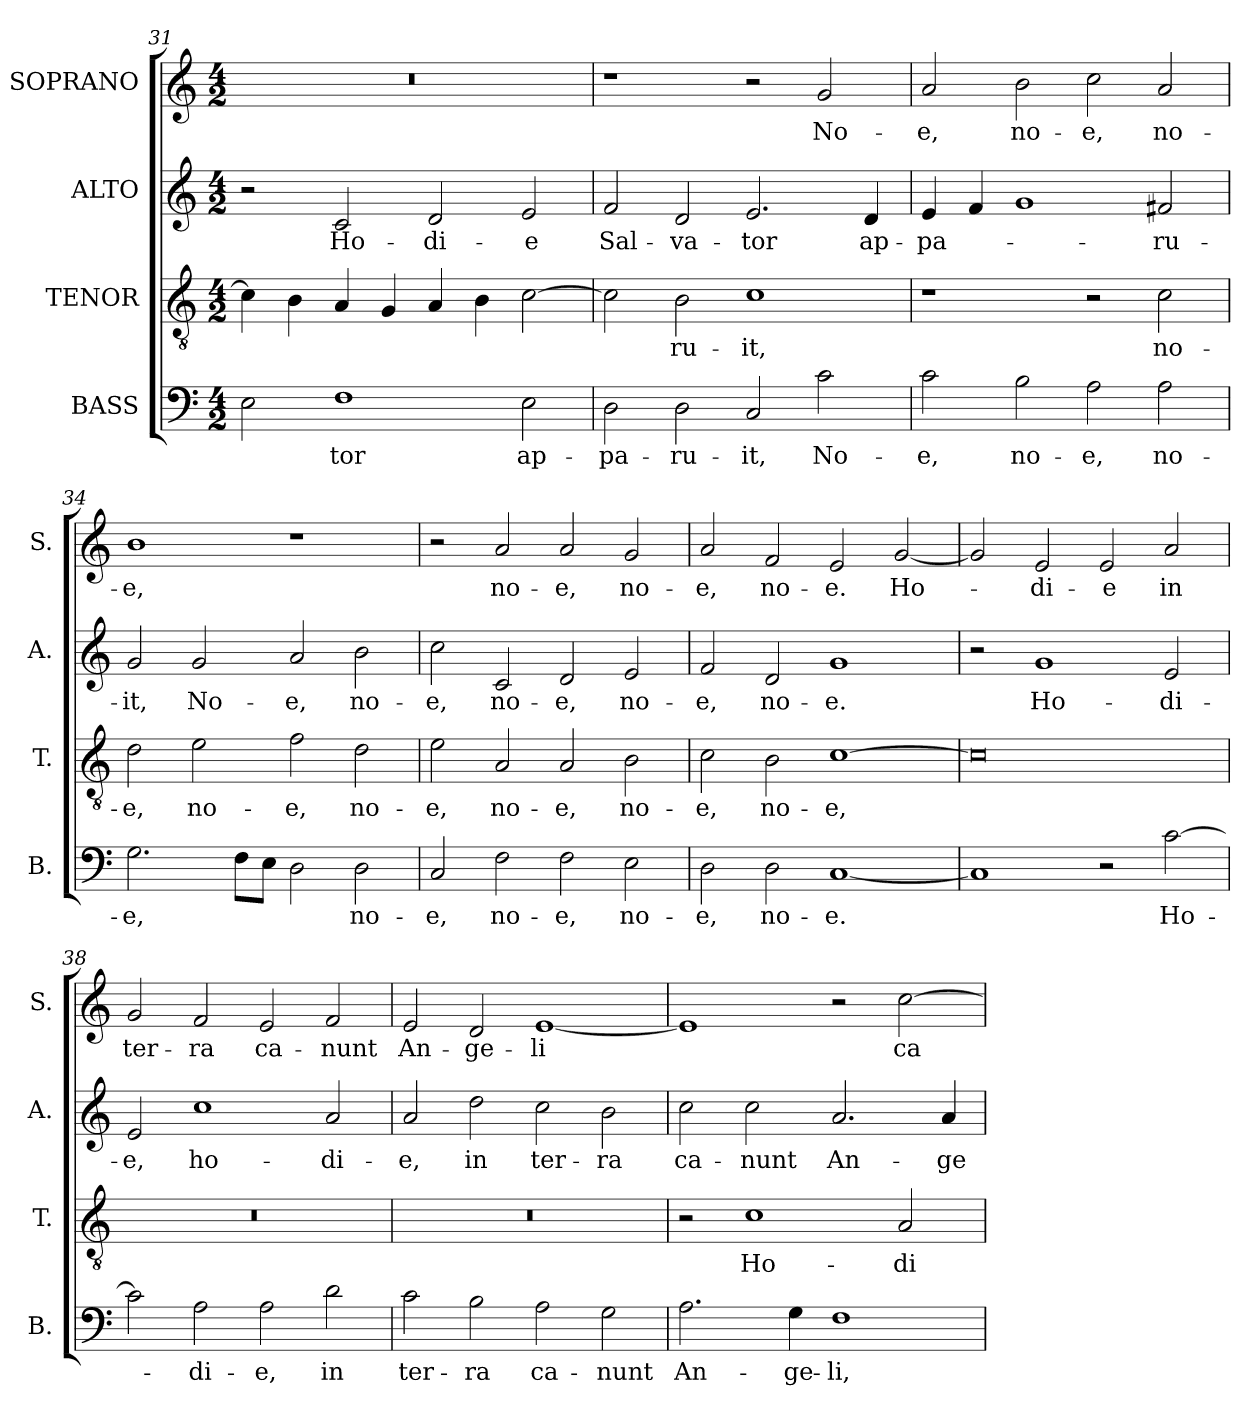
**kern	**text	**kern	**text	**kern	**text	**kern	**text
*part4	*part4	*part3	*part3	*part2	*part2	*part1	*part1
*staff4	*staff4	*staff3	*staff3	*staff2	*staff2	*staff1	*staff1
*I"BASS	*	*I"TENOR	*	*I"ALTO	*	*I"SOPRANO	*
*I'B.	*	*I'T.	*	*I'A.	*	*I'S.	*
*clefF4	*	*clefGv2	*	*clefG2	*	*clefG2	*
*	*	*ITrd7c12	*	*	*	*	*
*k[]	*	*k[]	*	*k[]	*	*k[]	*
*C:	*	*C:	*	*C:	*	*C:	*
*M4/2	*	*M4/2	*	*M4/2	*	*M4/2	*
=31	=31	=31	=31	=31	=31	=31	=31
!	!	!	!	!	!	!LO:N:vis=1	!
2E\	.	4C\]	.	2r	.	0r	.
.	.	4BB\	.	.	.	.	.
!	!LO:LY:b	!	!	!	!LO:LY:b	!	!
1F	-tor	4AA/	.	2c/	Ho-	.	.
.	.	4GG/	.	.	.	.	.
!	!	!	!	!	!LO:LY:b	!	!
.	.	4AA/	.	2d/	-di-	.	.
.	.	4BB\	.	.	.	.	.
!	!LO:LY:b	!	!	!	!LO:LY:b	!	!
2E\	ap-	[>2C\	.	2e/	-e	.	.
=32	=32	=32	=32	=32	=32	=32	=32
!	!LO:LY:b	!	!	!	!LO:LY:b	!	!
2D\	-pa-	2C\]	.	2f/	Sal-	1r	.
!	!LO:LY:b	!	!LO:LY:b	!	!LO:LY:b	!	!
2D\	-ru-	2BB\	-ru-	2d/	-va-	.	.
!	!LO:LY:b	!	!LO:LY:b	!	!LO:LY:b	!	!
2C/	-it,	1C	-it,	2.e/	-tor	2r	.
!	!LO:LY:b	!	!	!	!	!	!LO:LY:b
2c\	No-	.	.	.	.	2g/	No-
!	!	!	!	!	!LO:LY:b	!	!
.	.	.	.	4d/	ap-	.	.
=33	=33	=33	=33	=33	=33	=33	=33
!	!LO:LY:b	!	!	!	!LO:LY:b	!	!LO:LY:b
2c\	-e,	1r	.	4e/	-pa-	2a/	-e,
.	.	.	.	4f/	.	.	.
!	!LO:LY:b	!	!	!	!	!	!LO:LY:b
2B\	no-	.	.	1g	.	2b\	no-
!	!LO:LY:b	!	!	!	!	!	!LO:LY:b
2A\	-e,	2r	.	.	.	2cc\	-e,
!	!LO:LY:b	!	!LO:LY:b	!	!LO:LY:b	!	!LO:LY:b
2A\	no-	2C\	no-	2f#X/	-ru-	2a/	no-
=34	=34	=34	=34	=34	=34	=34	=34
!	!LO:LY:b	!	!LO:LY:b	!	!LO:LY:b	!	!LO:LY:b
2.G\	-e,	2D\	-e,	2g/	-it,	1b	-e,
!	!	!	!LO:LY:b	!	!LO:LY:b	!	!
.	.	2E\	no-	2g/	No-	.	.
8F\L	.	.	.	.	.	.	.
8E\J	.	.	.	.	.	.	.
!	!	!	!LO:LY:b	!	!LO:LY:b	!	!
2D\	.	2F\	-e,	2a/	-e,	1r	.
!	!LO:LY:b	!	!LO:LY:b	!	!LO:LY:b	!	!
2D\	no-	2D\	no-	2b\	no-	.	.
=35	=35	=35	=35	=35	=35	=35	=35
!	!LO:LY:b	!	!LO:LY:b	!	!LO:LY:b	!	!
2C/	-e,	2E\	-e,	2cc\	-e,	2r	.
!	!LO:LY:b	!	!LO:LY:b	!	!LO:LY:b	!	!LO:LY:b
2F\	no-	2AA/	no-	2c/	no-	2a/	no-
!	!LO:LY:b	!	!LO:LY:b	!	!LO:LY:b	!	!LO:LY:b
2F\	-e,	2AA/	-e,	2d/	-e,	2a/	-e,
!	!LO:LY:b	!	!LO:LY:b	!	!LO:LY:b	!	!LO:LY:b
2E\	no-	2BB\	no-	2e/	no-	2g/	no-
!!LO:LB:g=z
=36	=36	=36	=36	=36	=36	=36	=36
!	!LO:LY:b	!	!LO:LY:b	!	!LO:LY:b	!	!LO:LY:b
2D\	-e,	2C\	-e,	2f/	-e,	2a/	-e,
!	!LO:LY:b	!	!LO:LY:b	!	!LO:LY:b	!	!LO:LY:b
2D\	no-	2BB\	no-	2d/	no-	2f/	no-
!	!LO:LY:b	!	!LO:LY:b	!	!LO:LY:b	!	!LO:LY:b
[<1C	-e.	[>1C	-e,	1g	-e.	2e/	-e.
!	!	!	!	!	!	!	!LO:LY:b
.	.	.	.	.	.	[<2g/	Ho-
=37	=37	=37	=37	=37	=37	=37	=37
1C]	.	0C]	.	2r	.	2g/]	.
!	!	!	!	!	!LO:LY:b	!	!LO:LY:b
.	.	.	.	1g	Ho-	2e/	-di-
!	!	!	!	!	!	!	!LO:LY:b
2r	.	.	.	.	.	2e/	-e
!	!LO:LY:b	!	!	!	!LO:LY:b	!	!LO:LY:b
[>2c\	Ho-	.	.	2e/	-di-	2a/	in
=38	=38	=38	=38	=38	=38	=38	=38
!	!	!LO:N:vis=1	!	!	!LO:LY:b	!	!LO:LY:b
2c\]	.	0r	.	2e/	-e,	2g/	ter-
!	!LO:LY:b	!	!	!	!LO:LY:b	!	!LO:LY:b
2A\	-di-	.	.	1cc	ho-	2f/	-ra
!	!LO:LY:b	!	!	!	!	!	!LO:LY:b
2A\	-e,	.	.	.	.	2e/	ca-
!	!LO:LY:b	!	!	!	!LO:LY:b	!	!LO:LY:b
2d\	in	.	.	2a/	-di-	2f/	-nunt
=39	=39	=39	=39	=39	=39	=39	=39
!	!LO:LY:b	!LO:N:vis=1	!	!	!LO:LY:b	!	!LO:LY:b
2c\	ter-	0r	.	2a/	-e,	2e/	An-
!	!LO:LY:b	!	!	!	!LO:LY:b	!	!LO:LY:b
2B\	-ra	.	.	2dd\	in	2d/	-ge-
!	!LO:LY:b	!	!	!	!LO:LY:b	!	!LO:LY:b
2A\	ca-	.	.	2cc\	ter-	[<1e	-li
!	!LO:LY:b	!	!	!	!LO:LY:b	!	!
2G\	-nunt	.	.	2b\	-ra	.	.
=40	=40	=40	=40	=40	=40	=40	=40
!	!LO:LY:b	!	!	!	!LO:LY:b	!	!
2.A\	An-	2r	.	2cc\	ca-	1e]	.
!	!	!	!LO:LY:b	!	!LO:LY:b	!	!
.	.	1C	Ho-	2cc\	-nunt	.	.
!	!LO:LY:b	!	!	!	!	!	!
4G\	-ge-	.	.	.	.	.	.
!	!LO:LY:b	!	!	!	!LO:LY:b	!	!
1F	-li,	.	.	2.a/	An-	2r	.
!	!	!	!LO:LY:b	!	!	!	!LO:LY:b
.	.	2AA/	-di-	.	.	[>2cc\	ca-
!	!	!	!	!	!LO:LY:b	!	!
.	.	.	.	4a/	-ge-	.	.
=	=	=	=	=	=	=	=
*-	*-	*-	*-	*-	*-	*-	*-
